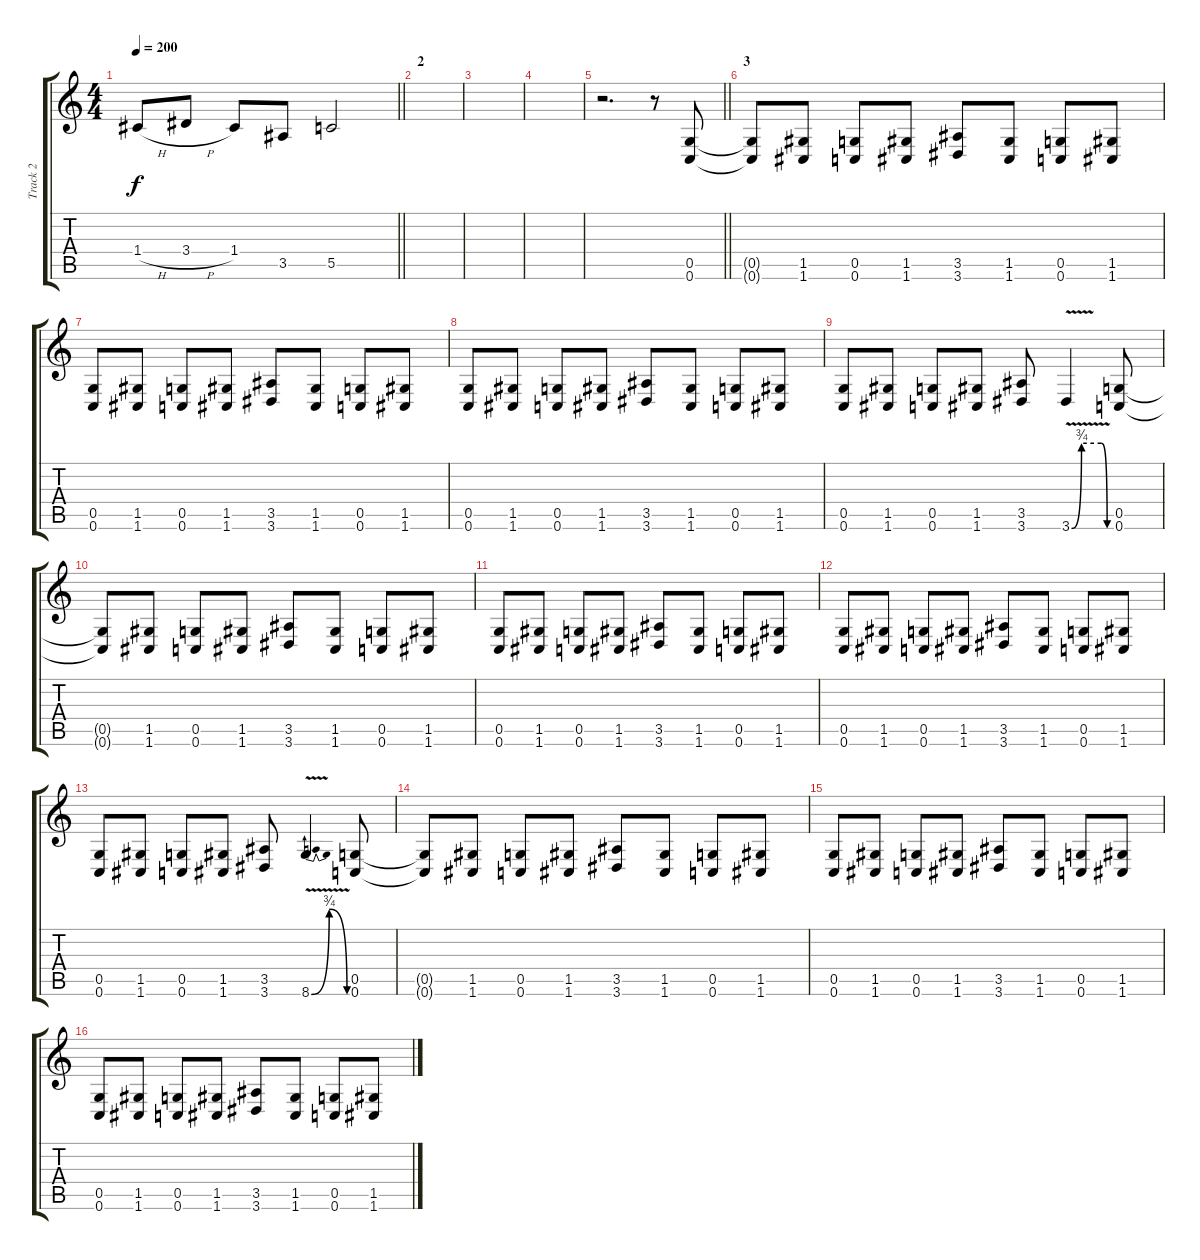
\track ("Track 2" "Track 2") {instrument distortionguitar}
\staff {score tabs}
\tuning (D4 A3 F3 C3 G2 C2) {hide}
\ts (4 4)
\tempo 200
\clef g2
\barLineRight lightlight
\ks c
1.4{h}.8{dy f} 3.4{h}.8 1.4.8 3.5.8 5.5.2 |
\section ("" "2")
|
|
|
\barLineRight lightlight
r.2{d} r.8 (0.5 0.6).8 |
\section ("" "3")
(0.5{t} 0.6{t}).8 (1.5 1.6).8 (0.5 0.6).8 (1.5 1.6).8 (3.5 3.6).8 (1.5 1.6).8 (0.5 0.6).8 (1.5 1.6).8 |
(0.5 0.6).8 (1.5 1.6).8 (0.5 0.6).8 (1.5 1.6).8 (3.5 3.6).8 (1.5 1.6).8 (0.5 0.6).8 (1.5 1.6).8 |
(0.5 0.6).8 (1.5 1.6).8 (0.5 0.6).8 (1.5 1.6).8 (3.5 3.6).8 (1.5 1.6).8 (0.5 0.6).8 (1.5 1.6).8 |
(0.5 0.6).8 (1.5 1.6).8 (0.5 0.6).8 (1.5 1.6).8 (3.5 3.6).8 3.6{be (custom 0 0 15 3 45 3 54 0 60 0) v}.4 (0.5 0.6).8 |
(0.5{t} 0.6{t}).8 (1.5 1.6).8 (0.5 0.6).8 (1.5 1.6).8 (3.5 3.6).8 (1.5 1.6).8 (0.5 0.6).8 (1.5 1.6).8 |
(0.5 0.6).8 (1.5 1.6).8 (0.5 0.6).8 (1.5 1.6).8 (3.5 3.6).8 (1.5 1.6).8 (0.5 0.6).8 (1.5 1.6).8 |
(0.5 0.6).8 (1.5 1.6).8 (0.5 0.6).8 (1.5 1.6).8 (3.5 3.6).8 (1.5 1.6).8 (0.5 0.6).8 (1.5 1.6).8 |
(0.5 0.6).8 (1.5 1.6).8 (0.5 0.6).8 (1.5 1.6).8 (3.5 3.6).8 8.6{be (bendrelease 0 0 15 3 40 3 60 0) v}.4 (0.5 0.6).8 |
(0.5{t} 0.6{t}).8 (1.5 1.6).8 (0.5 0.6).8 (1.5 1.6).8 (3.5 3.6).8 (1.5 1.6).8 (0.5 0.6).8 (1.5 1.6).8 |
(0.5 0.6).8 (1.5 1.6).8 (0.5 0.6).8 (1.5 1.6).8 (3.5 3.6).8 (1.5 1.6).8 (0.5 0.6).8 (1.5 1.6).8 |
(0.5 0.6).8 (1.5 1.6).8 (0.5 0.6).8 (1.5 1.6).8 (3.5 3.6).8 (1.5 1.6).8 (0.5 0.6).8 (1.5 1.6).8
